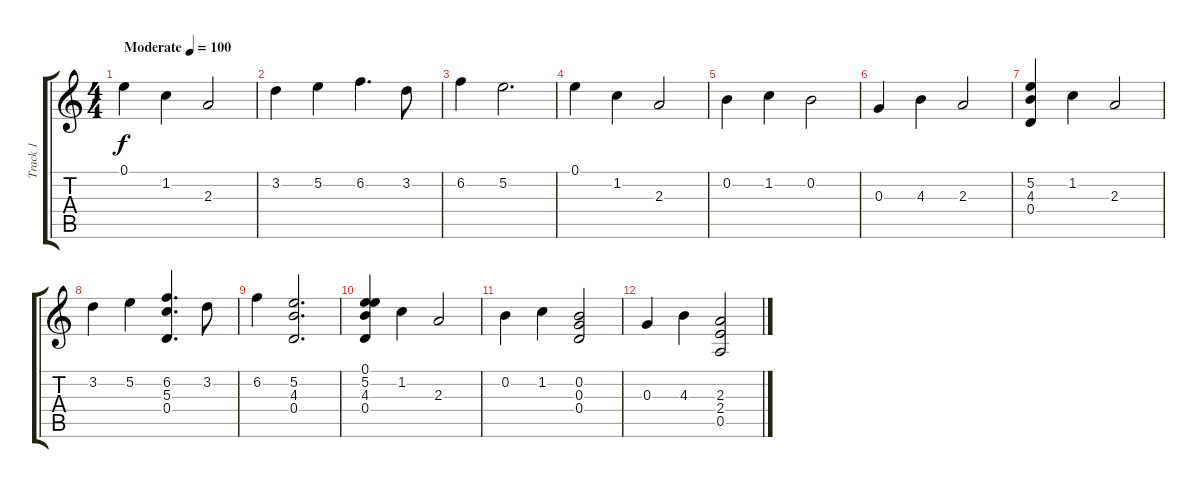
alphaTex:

\track ("Track 1" "Track 1") {instrument acousticguitarsteel}
\staff {score tabs}
\tuning (E4 B3 G3 D3 A2 E2) {hide}
\ts (4 4)
\tempo (100 "Moderate")
\clef g2
\ks c
0.1.4{dy f instrument acousticguitarsteel} 1.2.4 2.3.2 |
3.2.4 5.2.4 6.2.4{d} 3.2.8 |
6.2.4 5.2.2{d} |
0.1.4 1.2.4 2.3.2 |
0.2.4 1.2.4 0.2.2 |
0.3.4 4.3.4 2.3.2 |
(5.2 4.3 0.4).4 1.2.4 2.3.2 |
3.2.4 5.2.4 (6.2 5.3 0.4).4{d} 3.2.8 |
6.2.4 (5.2 4.3 0.4).2{d} |
(0.1 5.2 4.3 0.4).4 1.2.4 2.3.2 |
0.2.4 1.2.4 (0.2 0.3 0.4).2 |
0.3.4 4.3.4 (2.3 2.4 0.5).2
